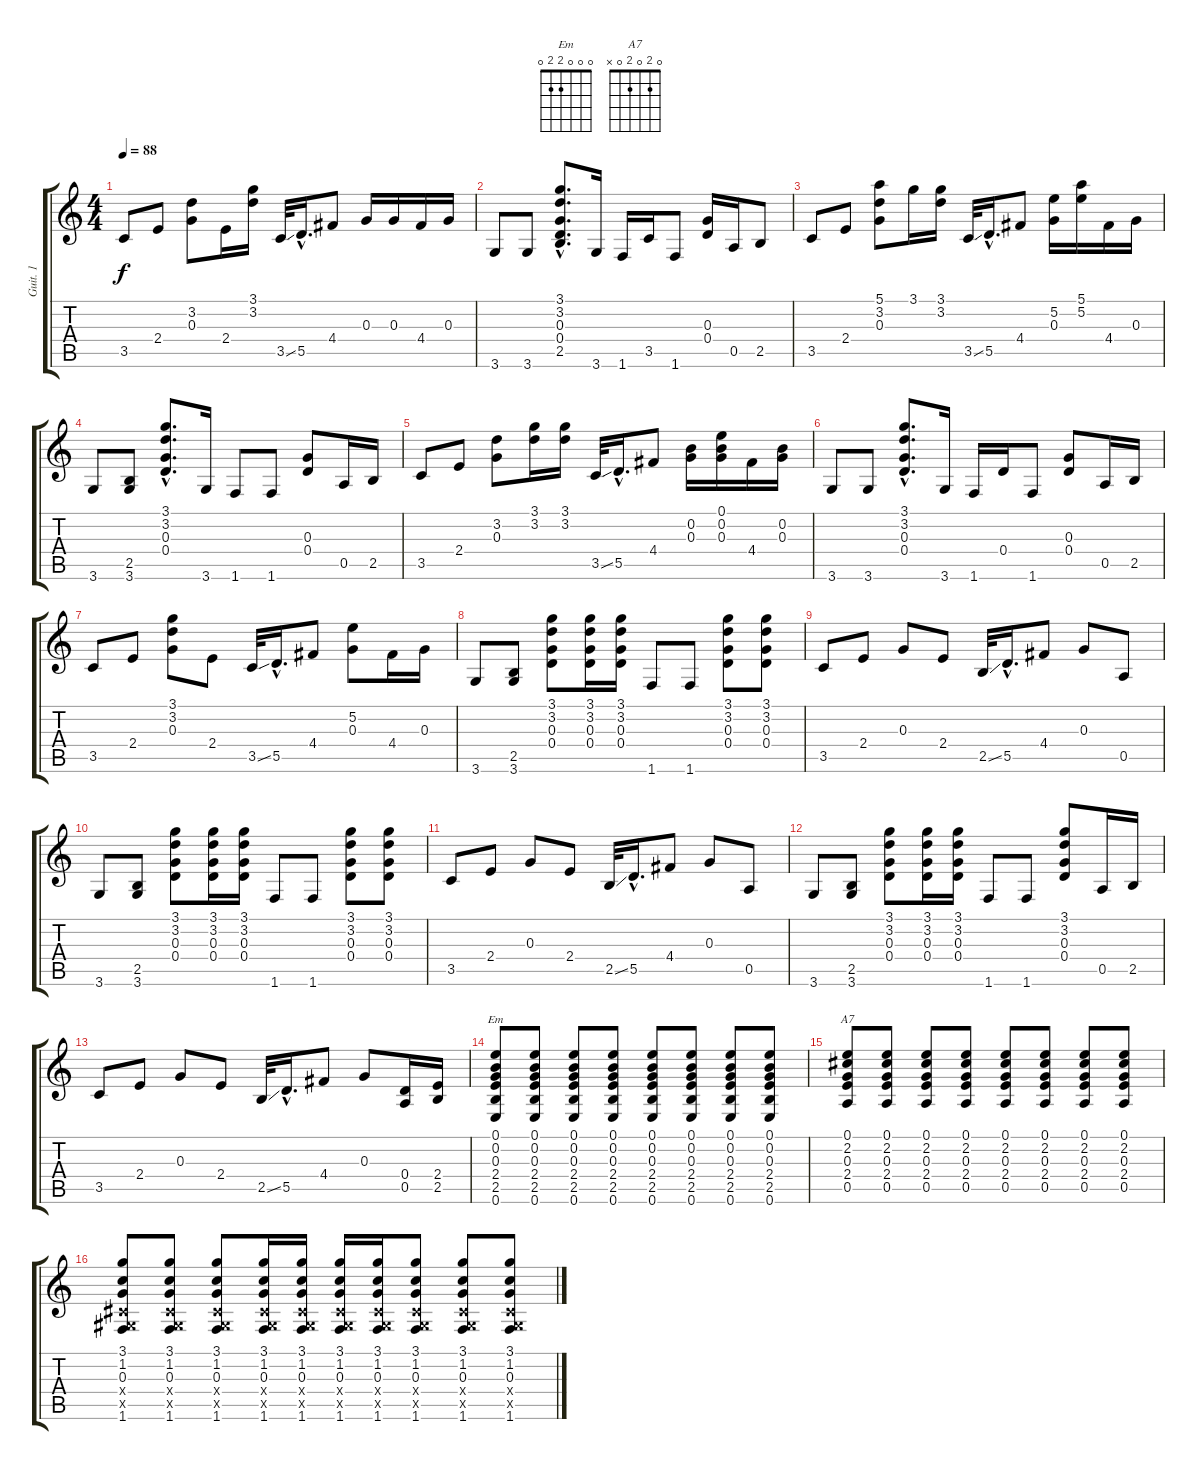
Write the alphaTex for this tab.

\track ("Guit. 1" "Guit. 1") {instrument acousticguitarsteel}
\staff {score tabs}
\tuning (E4 B3 G3 D3 A2 E2) {hide}
\chord ("Em" 0 0 0 2 2 0)
\chord ("A7" 0 2 0 2 0 x)
\ts (4 4)
\tempo 88
\clef g2
\ks c
3.5.8{dy f} 2.4.8 (3.2 0.3).8 2.4.16 (3.1 3.2).16 3.5{ss}.32 5.5{hac}.16{d} 4.4.8 0.3.16 0.3.16 4.4.16 0.3.16 |
3.6.8 3.6.8 (3.1{hac} 3.2{hac} 0.3{hac} 0.4{hac} 2.5{hac}).8{d} 3.6.16 1.6.16 3.5.16 1.6.8 (0.3 0.4).16 0.5.16 2.5.8 |
3.5.8 2.4.8 (5.1 3.2 0.3).8 3.1.16 (3.1 3.2).16 3.5{ss}.32 5.5{hac}.16{d} 4.4.8 (5.2 0.3).16 (5.1 5.2).16 4.4.16 0.3.16 |
3.6.8 (2.5 3.6).8 (3.1{hac} 3.2{hac} 0.3{hac} 0.4{hac}).8{d} 3.6.16 1.6.8 1.6.8 (0.3 0.4).8 0.5.16 2.5.16 |
3.5.8 2.4.8 (3.2 0.3).8 (3.1 3.2).16 (3.1 3.2).16 3.5{ss}.32 5.5{hac}.16{d} 4.4.8 (0.2 0.3).16 (0.1 0.2 0.3).16 4.4.16 (0.2 0.3).16 |
3.6.8 3.6.8 (3.1{hac} 3.2{hac} 0.3{hac} 0.4{hac}).8{d} 3.6.16 1.6.16 0.4.16 1.6.8 (0.3 0.4).8 0.5.16 2.5.16 |
3.5.8 2.4.8 (3.1 3.2 0.3).8 2.4.8 3.5{ss}.32 5.5{hac}.16{d} 4.4.8 (5.2 0.3).8 4.4.16 0.3.16 |
3.6.8 (2.5 3.6).8 (3.1 3.2 0.3 0.4).8 (3.1 3.2 0.3 0.4).16 (3.1 3.2 0.3 0.4).16 1.6.8 1.6.8 (3.1 3.2 0.3 0.4).8 (3.1 3.2 0.3 0.4).8 |
3.5.8 2.4.8 0.3.8 2.4.8 2.5{ss}.32 5.5{hac}.16{d} 4.4.8 0.3.8 0.5.8 |
3.6.8 (2.5 3.6).8 (3.1 3.2 0.3 0.4).8 (3.1 3.2 0.3 0.4).16 (3.1 3.2 0.3 0.4).16 1.6.8 1.6.8 (3.1 3.2 0.3 0.4).8 (3.1 3.2 0.3 0.4).8 |
3.5.8 2.4.8 0.3.8 2.4.8 2.5{ss}.32 5.5{hac}.16{d} 4.4.8 0.3.8 0.5.8 |
3.6.8 (2.5 3.6).8 (3.1 3.2 0.3 0.4).8 (3.1 3.2 0.3 0.4).16 (3.1 3.2 0.3 0.4).16 1.6.8 1.6.8 (3.1 3.2 0.3 0.4).8 0.5.16 2.5.16 |
3.5.8 2.4.8 0.3.8 2.4.8 2.5{ss}.32 5.5{hac}.16{d} 4.4.8 0.3.8 (0.4 0.5).16 (2.4 2.5).16 |
(0.1 0.2 0.3 2.4 2.5 0.6).8{ch "Em"} (0.1 0.2 0.3 2.4 2.5 0.6).8 (0.1 0.2 0.3 2.4 2.5 0.6).8 (0.1 0.2 0.3 2.4 2.5 0.6).8 (0.1 0.2 0.3 2.4 2.5 0.6).8 (0.1 0.2 0.3 2.4 2.5 0.6).8 (0.1 0.2 0.3 2.4 2.5 0.6).8 (0.1 0.2 0.3 2.4 2.5 0.6).8 |
(0.1 2.2 0.3 2.4 0.5).8{ch "A7"} (0.1 2.2 0.3 2.4 0.5).8 (0.1 2.2 0.3 2.4 0.5).8 (0.1 2.2 0.3 2.4 0.5).8 (0.1 2.2 0.3 2.4 0.5).8 (0.1 2.2 0.3 2.4 0.5).8 (0.1 2.2 0.3 2.4 0.5).8 (0.1 2.2 0.3 2.4 0.5).8 |
(3.1 1.2 0.3 -1.4{x} -1.5{x} 1.6).8 (3.1 1.2 0.3 -1.4{x} -1.5{x} 1.6).8 (3.1 1.2 0.3 -1.4{x} -1.5{x} 1.6).8 (3.1 1.2 0.3 -1.4{x} -1.5{x} 1.6).16 (3.1 1.2 0.3 -1.4{x} -1.5{x} 1.6).16 (3.1 1.2 0.3 -1.4{x} -1.5{x} 1.6).16 (3.1 1.2 0.3 -1.4{x} -1.5{x} 1.6).16 (3.1 1.2 0.3 -1.4{x} -1.5{x} 1.6).8 (3.1 1.2 0.3 -1.4{x} -1.5{x} 1.6).8 (3.1 1.2 0.3 -1.4{x} -1.5{x} 1.6).8
